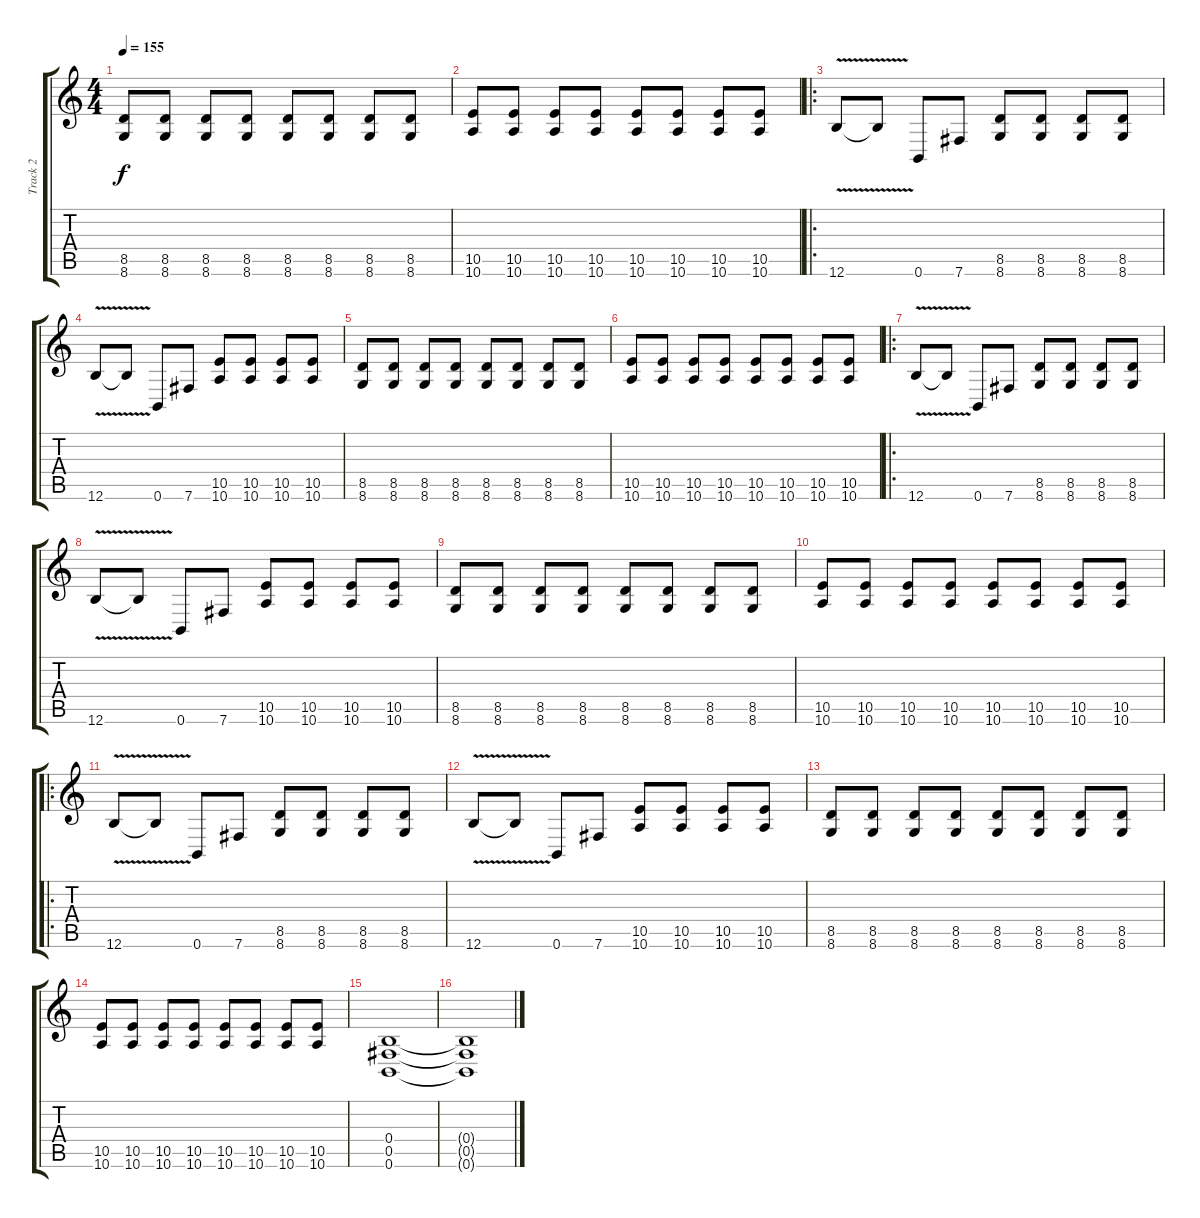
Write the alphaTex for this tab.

\track ("Track 2" "Track 2") {instrument overdrivenguitar}
\staff {score tabs}
\tuning (Db4 Ab3 E3 B2 Gb2 B1) {hide}
\ts (4 4)
\tempo 155
\clef g2
\ks c
(8.5 8.6).8{dy f} (8.5 8.6).8 (8.5 8.6).8 (8.5 8.6).8 (8.5 8.6).8 (8.5 8.6).8 (8.5 8.6).8 (8.5 8.6).8 |
(10.5 10.6).8 (10.5 10.6).8 (10.5 10.6).8 (10.5 10.6).8 (10.5 10.6).8 (10.5 10.6).8 (10.5 10.6).8 (10.5 10.6).8 |
\ro
12.6{v}.8 12.6{t}.8 0.6.8 7.6.8 (8.5 8.6).8 (8.5 8.6).8 (8.5 8.6).8 (8.5 8.6).8 |
12.6{v}.8 12.6{t}.8 0.6.8 7.6.8 (10.5 10.6).8 (10.5 10.6).8 (10.5 10.6).8 (10.5 10.6).8 |
(8.5 8.6).8 (8.5 8.6).8 (8.5 8.6).8 (8.5 8.6).8 (8.5 8.6).8 (8.5 8.6).8 (8.5 8.6).8 (8.5 8.6).8 |
(10.5 10.6).8 (10.5 10.6).8 (10.5 10.6).8 (10.5 10.6).8 (10.5 10.6).8 (10.5 10.6).8 (10.5 10.6).8 (10.5 10.6).8 |
\ro
12.6{v}.8 12.6{t}.8 0.6.8 7.6.8 (8.5 8.6).8 (8.5 8.6).8 (8.5 8.6).8 (8.5 8.6).8 |
12.6{v}.8 12.6{t}.8 0.6.8 7.6.8 (10.5 10.6).8 (10.5 10.6).8 (10.5 10.6).8 (10.5 10.6).8 |
(8.5 8.6).8 (8.5 8.6).8 (8.5 8.6).8 (8.5 8.6).8 (8.5 8.6).8 (8.5 8.6).8 (8.5 8.6).8 (8.5 8.6).8 |
(10.5 10.6).8 (10.5 10.6).8 (10.5 10.6).8 (10.5 10.6).8 (10.5 10.6).8 (10.5 10.6).8 (10.5 10.6).8 (10.5 10.6).8 |
\ro
12.6{v}.8 12.6{t}.8 0.6.8 7.6.8 (8.5 8.6).8 (8.5 8.6).8 (8.5 8.6).8 (8.5 8.6).8 |
12.6{v}.8 12.6{t}.8 0.6.8 7.6.8 (10.5 10.6).8 (10.5 10.6).8 (10.5 10.6).8 (10.5 10.6).8 |
(8.5 8.6).8 (8.5 8.6).8 (8.5 8.6).8 (8.5 8.6).8 (8.5 8.6).8 (8.5 8.6).8 (8.5 8.6).8 (8.5 8.6).8 |
(10.5 10.6).8 (10.5 10.6).8 (10.5 10.6).8 (10.5 10.6).8 (10.5 10.6).8 (10.5 10.6).8 (10.5 10.6).8 (10.5 10.6).8 |
(0.4 0.5 0.6).1 |
(0.4{t} 0.5{t} 0.6{t}).1
